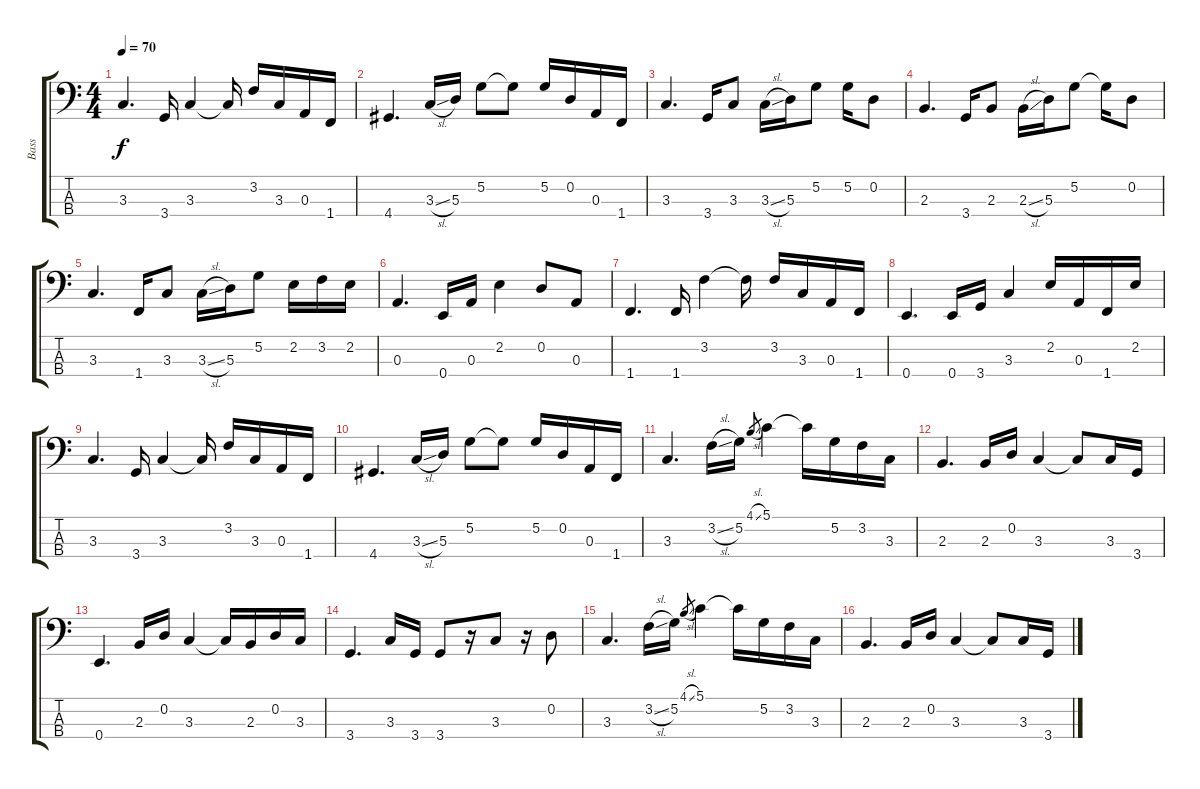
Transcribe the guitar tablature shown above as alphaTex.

\track ("Bass" "Bass") {instrument electricbassfinger}
\staff {score tabs}
\tuning (G2 D2 A1 E1) {hide}
\ts (4 4)
\tempo 70
\clef f4
\ks c
3.3.4{d dy f} 3.4.16 3.3.4 3.3{t}.16 3.2.16 3.3.16 0.3.16 1.4.16 |
4.4.4{d} 3.3{sl}.16 5.3.16 5.2.8 5.2{t}.8 5.2.16 0.2.16 0.3.16 1.4.16 |
3.3.4{d} 3.4.16 3.3.8 3.3{sl}.16 5.3.16 5.2.8 5.2.16 0.2.8 |
2.3.4{d} 3.4.16 2.3.8 2.3{sl}.16 5.3.16 5.2.8 5.2{t}.16 0.2.8 |
3.3.4{d} 1.4.16 3.3.8 3.3{sl}.16 5.3.16 5.2.8 2.2.16 3.2.16 2.2.16 |
0.3.4{d} 0.4.16 0.3.16 2.2.4 0.2.8 0.3.8 |
1.4.4{d} 1.4.16 3.2.4 3.2{t}.16 3.2.16 3.3.16 0.3.16 1.4.16 |
0.4.4{d} 0.4.16 3.4.16 3.3.4 2.2.16 0.3.16 1.4.16 2.2.16 |
3.3.4{d} 3.4.16 3.3.4 3.3{t}.16 3.2.16 3.3.16 0.3.16 1.4.16 |
4.4.4{d} 3.3{sl}.16 5.3.16 5.2.8 5.2{t}.8 5.2.16 0.2.16 0.3.16 1.4.16 |
3.3.4{d} 3.2{sl}.16 5.2.16 4.1{sl}.8{gr} 5.1.4 5.1{t}.16 5.2.16 3.2.16 3.3.16 |
2.3.4{d} 2.3.16 0.2.16 3.3.4 3.3{t}.8 3.3.16 3.4.16 |
0.4.4{d} 2.3.16 0.2.16 3.3.4 3.3{t}.16 2.3.16 0.2.16 3.3.16 |
3.4.4{d} 3.3.16 3.4.16 3.4.8 r.16 3.3.8 r.16 0.2.8 |
3.3.4{d} 3.2{sl}.16 5.2.16 4.1{sl}.8{gr} 5.1.4 5.1{t}.16 5.2.16 3.2.16 3.3.16 |
2.3.4{d} 2.3.16 0.2.16 3.3.4 3.3{t}.8 3.3.16 3.4.16
